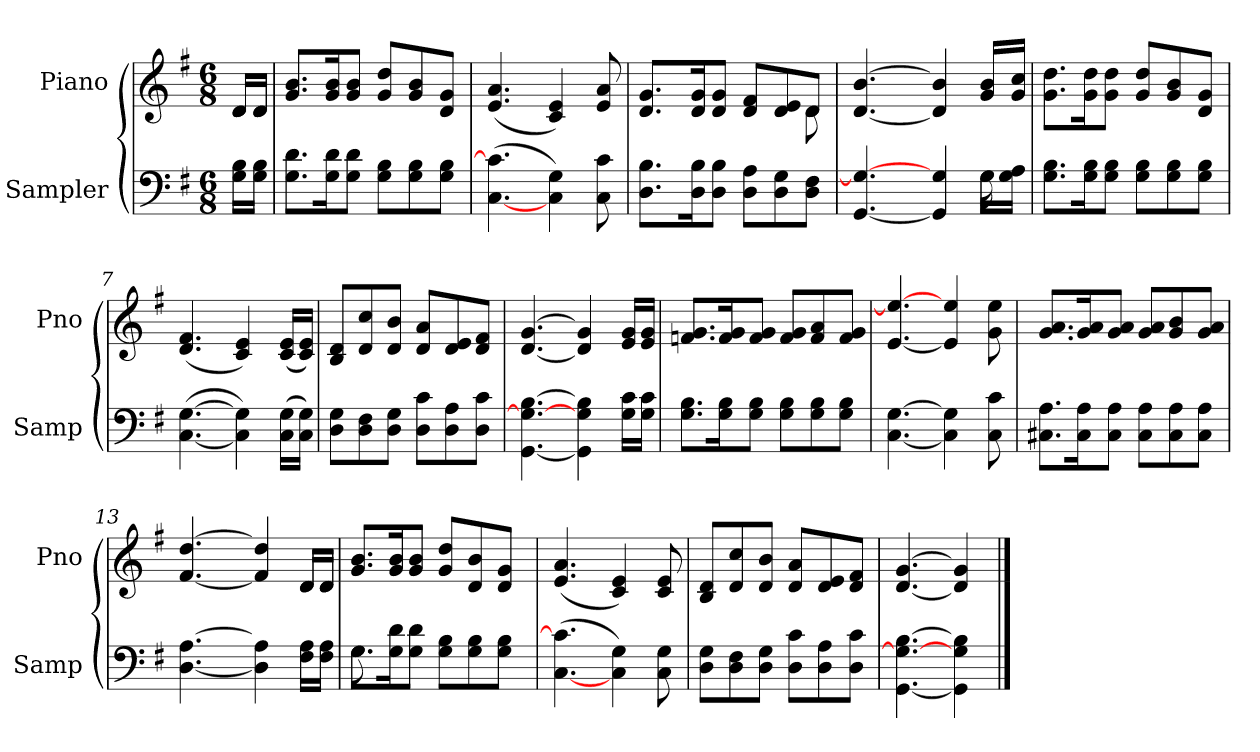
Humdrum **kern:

**kern	**kern
*part2	*part1
*staff2	*staff1
*I"Sampler	*I"Piano
*I'Samp	*I'Pno
*clefF4	*clefG2
*k[f#]	*k[f#]
*G:	*G:
*M6/8	*M6/8
=1	=1
*	*^
16G\ 16B\LL	16d/LL	16d/LL
16G\ 16B\JJ	16d/JJ	16d/JJ
*	*v	*v
=2	=2
8.G\ 8.d\L	8.g/ 8.b/L
16G\ 16d\K	16g/ 16b/K
8G\ 8d\J	8g/ 8b/J
8G\ 8B\L	8g/ 8dd/L
8G\ 8B\	8g/ 8b/
8G\ 8B\J	8d/ 8g/J
=3	=3
([4.C 4.c]	(4.e 4.a
4C 4G)	4c 4e)
8C 8c	8e 8a
=4	=4
*	*^
8.D\ 8.B\L	8.d/ 8.g/L	8ryy
*	*v	*v
16D\ 16B\K	16d/ 16g/K
8D\ 8B\J	8d/ 8g/J
8D\ 8A\L	8d/ 8f#/L
8D\ 8G\	8d/ 8e/
*	*^
8D\ 8F#\J	8d/J	8d
*	*v	*v
=5	=5
*^	*
[4.GG 4.G_	8ryy	[4.d [4.b
*v	*v	*
4GG] 4G	4d] 4b]
*^	*
16G\LL	16G	16g/ 16b/LL
16G\ 16A\JJ	16ryy	16g/ 16cc/JJ
*v	*v	*
=6	=6
8.G\ 8.B\L	8.g\ 8.dd\L
16G\ 16B\K	16g\ 16dd\K
8G\ 8B\J	8g\ 8dd\J
8G\ 8B\L	8g/ 8dd/L
8G\ 8B\	8g/ 8b/
8G\ 8B\J	8d/ 8g/J
=7	=7
([4.C [4.G	(4.d 4.f#
4C] 4G])	4c 4e)
(16C\ 16G\LL	(16c/ 16e/LL
16C\ 16G\JJ)	16c/ 16e/JJ)
=8	=8
8D\ 8G\L	8B/ 8d/L
8D\ 8F#\	8d/ 8cc/
8D\ 8G\J	8d/ 8b/J
8D\ 8c\L	8d/ 8a/L
8D\ 8A\	8d/ 8e/
8D\ 8c\J	8d/ 8f#/J
=9	=9
[4.GG 4.G_ [4.B	[4.d [4.g
4GG] 4G 4B]	4d] 4g]
16G\ 16c\LL	16e/ 16g/LL
16G\ 16c\JJ	16e/ 16g/JJ
=10	=10
8.G\ 8.B\L	8.fn/ 8.g/L
16G\ 16B\K	16f/ 16g/K
8G\ 8B\J	8f/ 8g/J
8G\ 8B\L	8f/ 8g/L
8G\ 8B\	8f/ 8a/
8G\ 8B\J	8f/ 8g/J
=11	=11
[4.C [4.G	[4.e 4.ee_
4C] 4G]	4e] 4ee
8C 8c	8g 8ee
=12	=12
8.C#X\ 8.A\L	8.g/ 8.a/L
16C#\ 16A\K	16g/ 16a/K
8C#\ 8A\J	8g/ 8a/J
8C#\ 8A\L	8g/ 8a/L
8C#\ 8A\	8g/ 8b/
8C#\ 8A\J	8g/ 8a/J
=13	=13
*	*^
[4.D [4.A	[4.f# [4.dd	8ryy
*	*v	*v
4D] 4A]	4f#] 4dd]
*	*^
16F#\ 16A\LL	16d/LL	16d/LL
16F#\ 16A\JJ	16d/JJ	16d/JJ
*	*v	*v
=14	=14
*^	*
8.G\L	8.G	8.g/ 8.b/L
16G\ 16d\K	2ryy	16g/ 16b/K
8G\ 8d\J	.	8g/ 8b/J
8G\ 8B\L	.	8g/ 8dd/L
8G\ 8B\	.	8d/ 8b/
8G\ 8B\J	.	8d/ 8g/J
.	16ryy	.
*v	*v	*
=15	=15
([4.C 4.c]	(4.e 4.a
4C 4G)	4c 4e)
8C 8G	8c 8e
=16	=16
8D\ 8G\L	8B/ 8d/L
8D\ 8F#\	8d/ 8cc/
8D\ 8G\J	8d/ 8b/J
8D\ 8c\L	8d/ 8a/L
8D\ 8A\	8d/ 8e/
8D\ 8c\J	8d/ 8f#/J
=17	=17
[4.GG 4.G_ [4.B	[4.d [4.g
4GG] 4G 4B]	4d] 4g]
==	==
*-	*-
